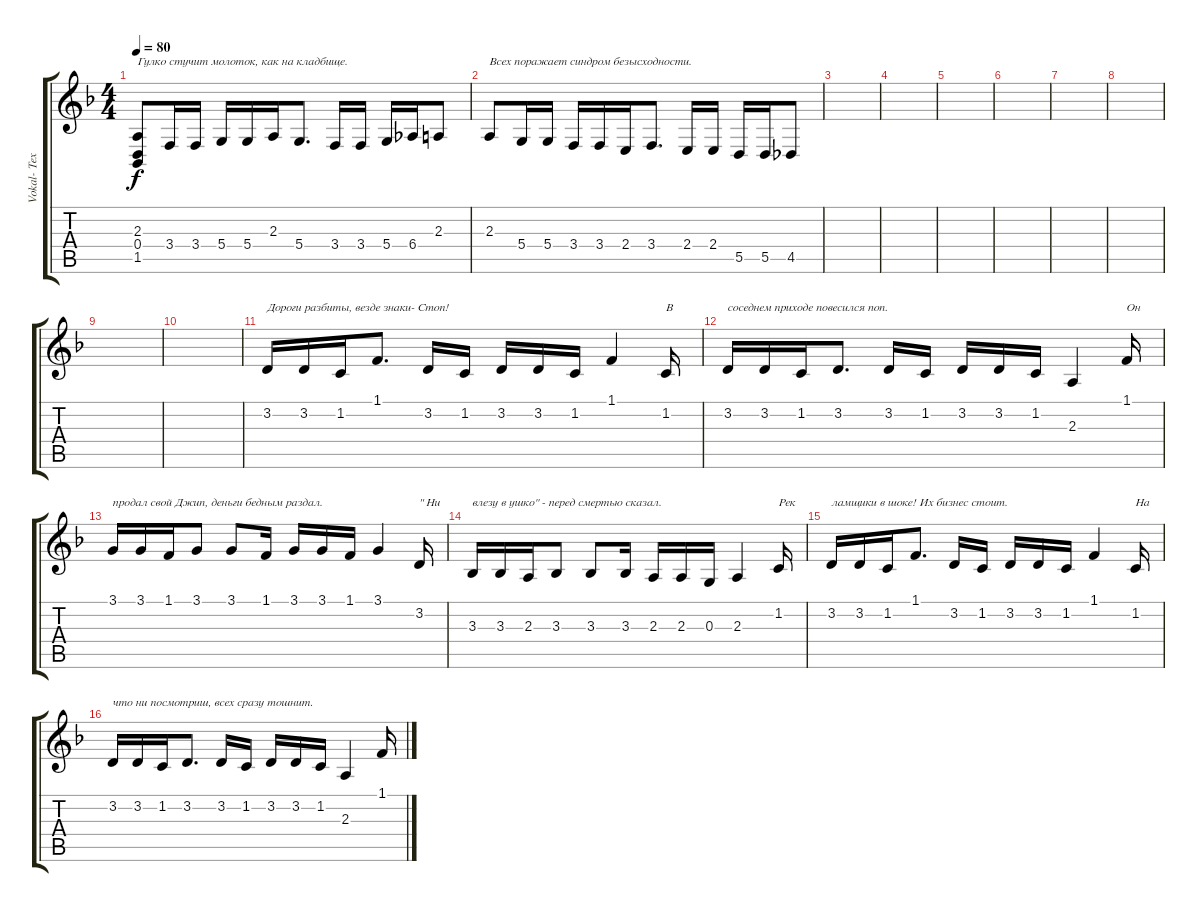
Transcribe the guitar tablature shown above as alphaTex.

\track ("Vokal- Text" "Vokal- Tex") {instrument koto}
\staff {score tabs}
\tuning (E4 B3 G3 D3 A2 E2) {hide}
\ts (4 4)
\tempo 80
\clef g2
\ks dminor
(2.3 0.4 1.5).8{txt "Гулко стучит молоток, как на кладбище." dy f} 3.4.16 3.4.16 5.4.16 5.4.16 2.3.16 5.4.8{d} 3.4.16 3.4.16 5.4.16 6.4.16 2.3.8 |
2.3.8{txt "Всех поражает синдром безысходности."} 5.4.16 5.4.16 3.4.16 3.4.16 2.4.16 3.4.8{d} 2.4.16 2.4.16 5.5.16 5.5.16 4.5.8 |
|
|
|
|
|
|
|
|
3.2.16{txt "Дороги разбиты, везде знаки- Стоп!"} 3.2.16 1.2.16 1.1.8{d} 3.2.16 1.2.16 3.2.16 3.2.16 1.2.16 1.1.4 1.2.16{txt "В"} |
3.2.16{txt "соседнем приходе повесился поп."} 3.2.16 1.2.16 3.2.8{d} 3.2.16 1.2.16 3.2.16 3.2.16 1.2.16 2.3.4 1.1.16{txt "Он"} |
3.1.16{txt "продал свой Джип, деньги бедным раздал."} 3.1.16 1.1.16 3.1.8 3.1.8 1.1.16 3.1.16 3.1.16 1.1.16 3.1.4 3.2.16{txt "\" Ни"} |
3.3.16{txt "влезу в ушко\" - перед смертью сказал."} 3.3.16 2.3.16 3.3.8 3.3.8 3.3.16 2.3.16 2.3.16 0.3.16 2.3.4 1.2.16{txt "Рек"} |
3.2.16{txt "ламщики в шоке! Их бизнес стоит."} 3.2.16 1.2.16 1.1.8{d} 3.2.16 1.2.16 3.2.16 3.2.16 1.2.16 1.1.4 1.2.16{txt "На"} |
3.2.16{txt "что ни посмотриш, всех сразу тошнит."} 3.2.16 1.2.16 3.2.8{d} 3.2.16 1.2.16 3.2.16 3.2.16 1.2.16 2.3.4 1.1.16
